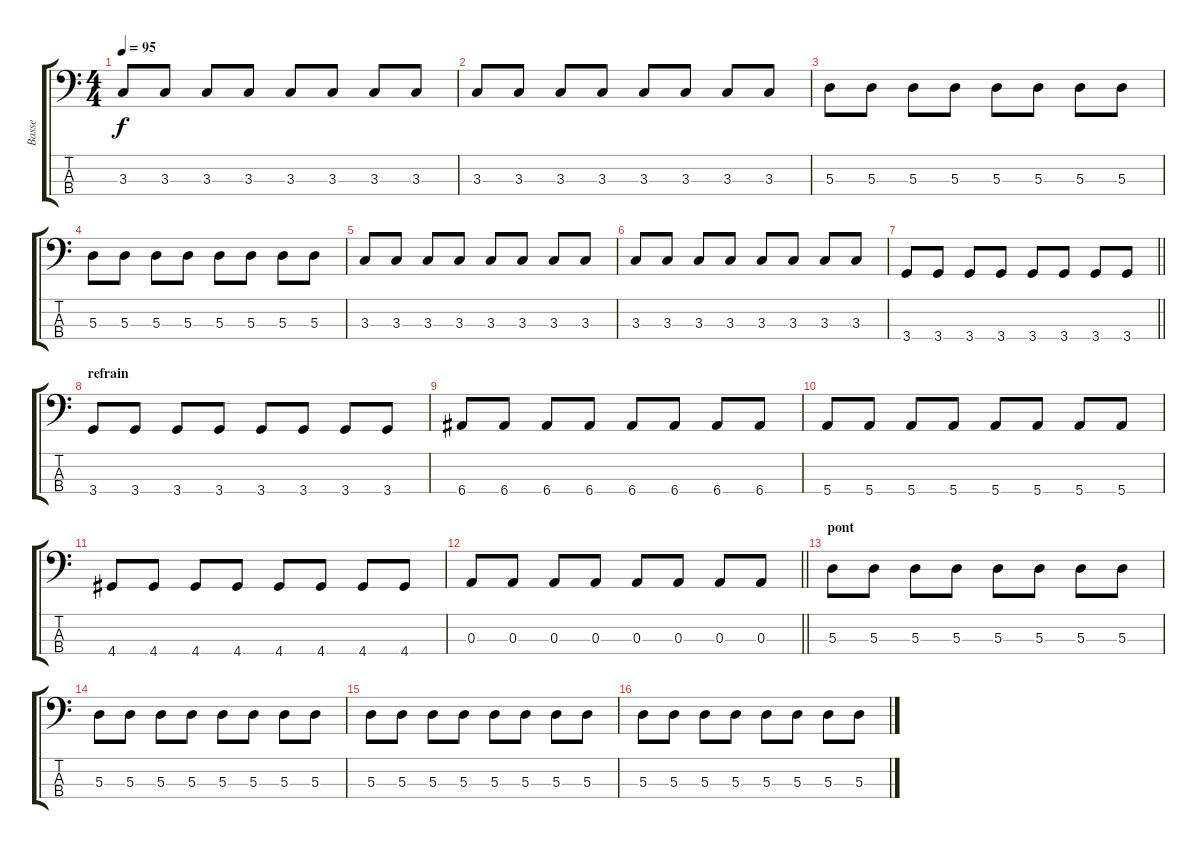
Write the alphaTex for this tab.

\track ("Basse" "Basse") {instrument electricbassfinger}
\staff {score tabs}
\tuning (G2 D2 A1 E1) {hide}
\ts (4 4)
\tempo 95
\clef f4
\ks c
3.3.8{dy f} 3.3.8 3.3.8 3.3.8 3.3.8 3.3.8 3.3.8 3.3.8 |
3.3.8 3.3.8 3.3.8 3.3.8 3.3.8 3.3.8 3.3.8 3.3.8 |
5.3.8 5.3.8 5.3.8 5.3.8 5.3.8 5.3.8 5.3.8 5.3.8 |
5.3.8 5.3.8 5.3.8 5.3.8 5.3.8 5.3.8 5.3.8 5.3.8 |
3.3.8 3.3.8 3.3.8 3.3.8 3.3.8 3.3.8 3.3.8 3.3.8 |
3.3.8 3.3.8 3.3.8 3.3.8 3.3.8 3.3.8 3.3.8 3.3.8 |
\barLineRight lightlight
3.4.8 3.4.8 3.4.8 3.4.8 3.4.8 3.4.8 3.4.8 3.4.8 |
\section ("" "refrain")
3.4.8 3.4.8 3.4.8 3.4.8 3.4.8 3.4.8 3.4.8 3.4.8 |
6.4.8 6.4.8 6.4.8 6.4.8 6.4.8 6.4.8 6.4.8 6.4.8 |
5.4.8 5.4.8 5.4.8 5.4.8 5.4.8 5.4.8 5.4.8 5.4.8 |
4.4.8 4.4.8 4.4.8 4.4.8 4.4.8 4.4.8 4.4.8 4.4.8 |
\barLineRight lightlight
0.3.8 0.3.8 0.3.8 0.3.8 0.3.8 0.3.8 0.3.8 0.3.8 |
\section ("" "pont")
5.3.8 5.3.8 5.3.8 5.3.8 5.3.8 5.3.8 5.3.8 5.3.8 |
5.3.8 5.3.8 5.3.8 5.3.8 5.3.8 5.3.8 5.3.8 5.3.8 |
5.3.8 5.3.8 5.3.8 5.3.8 5.3.8 5.3.8 5.3.8 5.3.8 |
5.3.8 5.3.8 5.3.8 5.3.8 5.3.8 5.3.8 5.3.8 5.3.8
